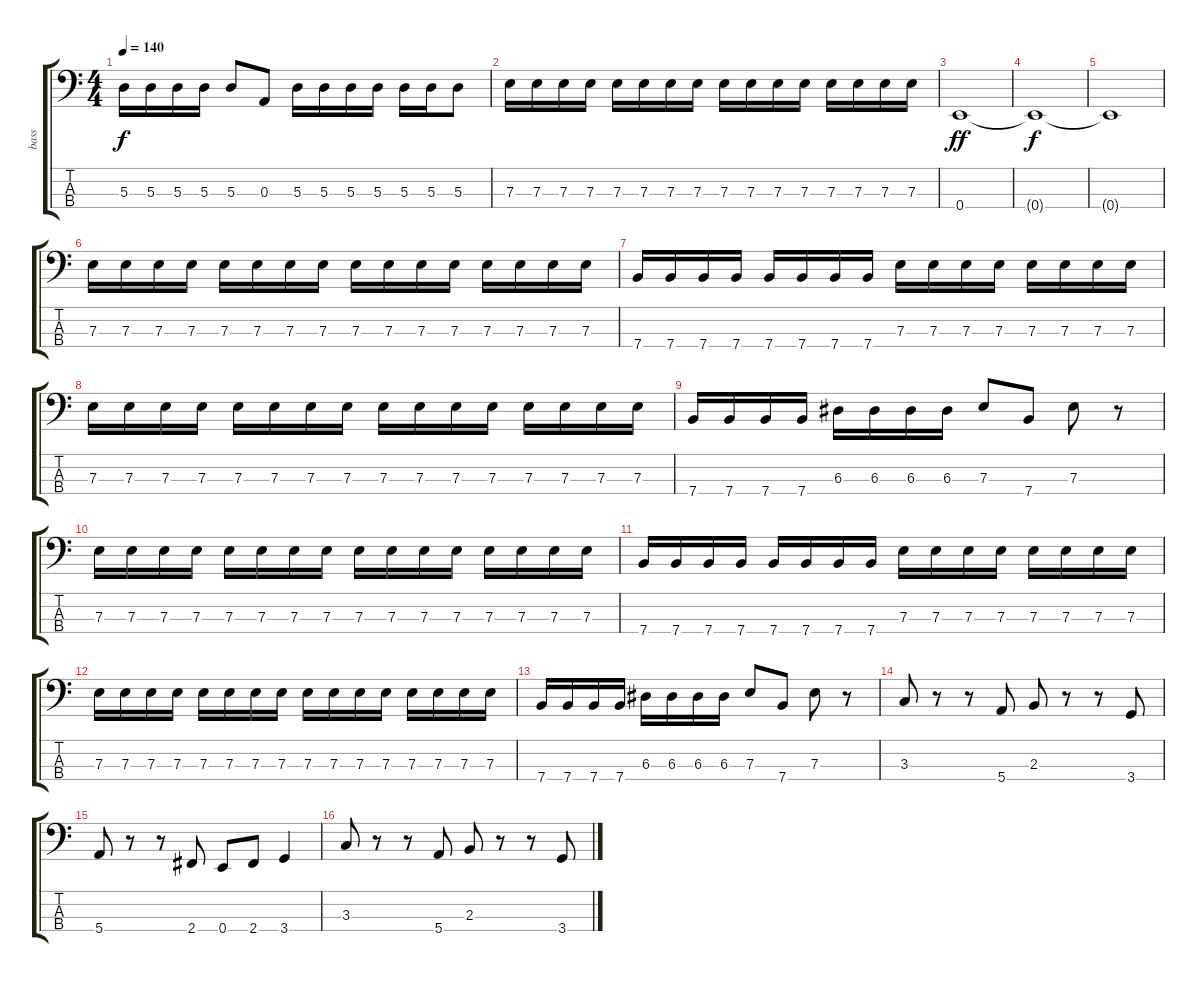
\track ("bass" "bass") {instrument electricbassfinger}
\staff {score tabs}
\tuning (G2 D2 A1 E1) {hide}
\ts (4 4)
\tempo 140
\clef f4
\ks c
5.3.16{dy f} 5.3.16 5.3.16 5.3.16 5.3.8 0.3.8 5.3.16 5.3.16 5.3.16 5.3.16 5.3.16 5.3.16 5.3.8 |
7.3.16 7.3.16 7.3.16 7.3.16 7.3.16 7.3.16 7.3.16 7.3.16 7.3.16 7.3.16 7.3.16 7.3.16 7.3.16 7.3.16 7.3.16 7.3.16 |
0.4.1{dy ff} |
0.4{t}.1{dy f} |
0.4{t}.1 |
7.3.16 7.3.16 7.3.16 7.3.16 7.3.16 7.3.16 7.3.16 7.3.16 7.3.16 7.3.16 7.3.16 7.3.16 7.3.16 7.3.16 7.3.16 7.3.16 |
7.4.16 7.4.16 7.4.16 7.4.16 7.4.16 7.4.16 7.4.16 7.4.16 7.3.16 7.3.16 7.3.16 7.3.16 7.3.16 7.3.16 7.3.16 7.3.16 |
7.3.16 7.3.16 7.3.16 7.3.16 7.3.16 7.3.16 7.3.16 7.3.16 7.3.16 7.3.16 7.3.16 7.3.16 7.3.16 7.3.16 7.3.16 7.3.16 |
7.4.16 7.4.16 7.4.16 7.4.16 6.3.16 6.3.16 6.3.16 6.3.16 7.3.8 7.4.8 7.3.8 r.8 |
7.3.16 7.3.16 7.3.16 7.3.16 7.3.16 7.3.16 7.3.16 7.3.16 7.3.16 7.3.16 7.3.16 7.3.16 7.3.16 7.3.16 7.3.16 7.3.16 |
7.4.16 7.4.16 7.4.16 7.4.16 7.4.16 7.4.16 7.4.16 7.4.16 7.3.16 7.3.16 7.3.16 7.3.16 7.3.16 7.3.16 7.3.16 7.3.16 |
7.3.16 7.3.16 7.3.16 7.3.16 7.3.16 7.3.16 7.3.16 7.3.16 7.3.16 7.3.16 7.3.16 7.3.16 7.3.16 7.3.16 7.3.16 7.3.16 |
7.4.16 7.4.16 7.4.16 7.4.16 6.3.16 6.3.16 6.3.16 6.3.16 7.3.8 7.4.8 7.3.8 r.8 |
3.3.8 r.8 r.8 5.4.8 2.3.8 r.8 r.8 3.4.8 |
5.4.8 r.8 r.8 2.4.8 0.4.8 2.4.8 3.4.4 |
3.3.8 r.8 r.8 5.4.8 2.3.8 r.8 r.8 3.4.8
